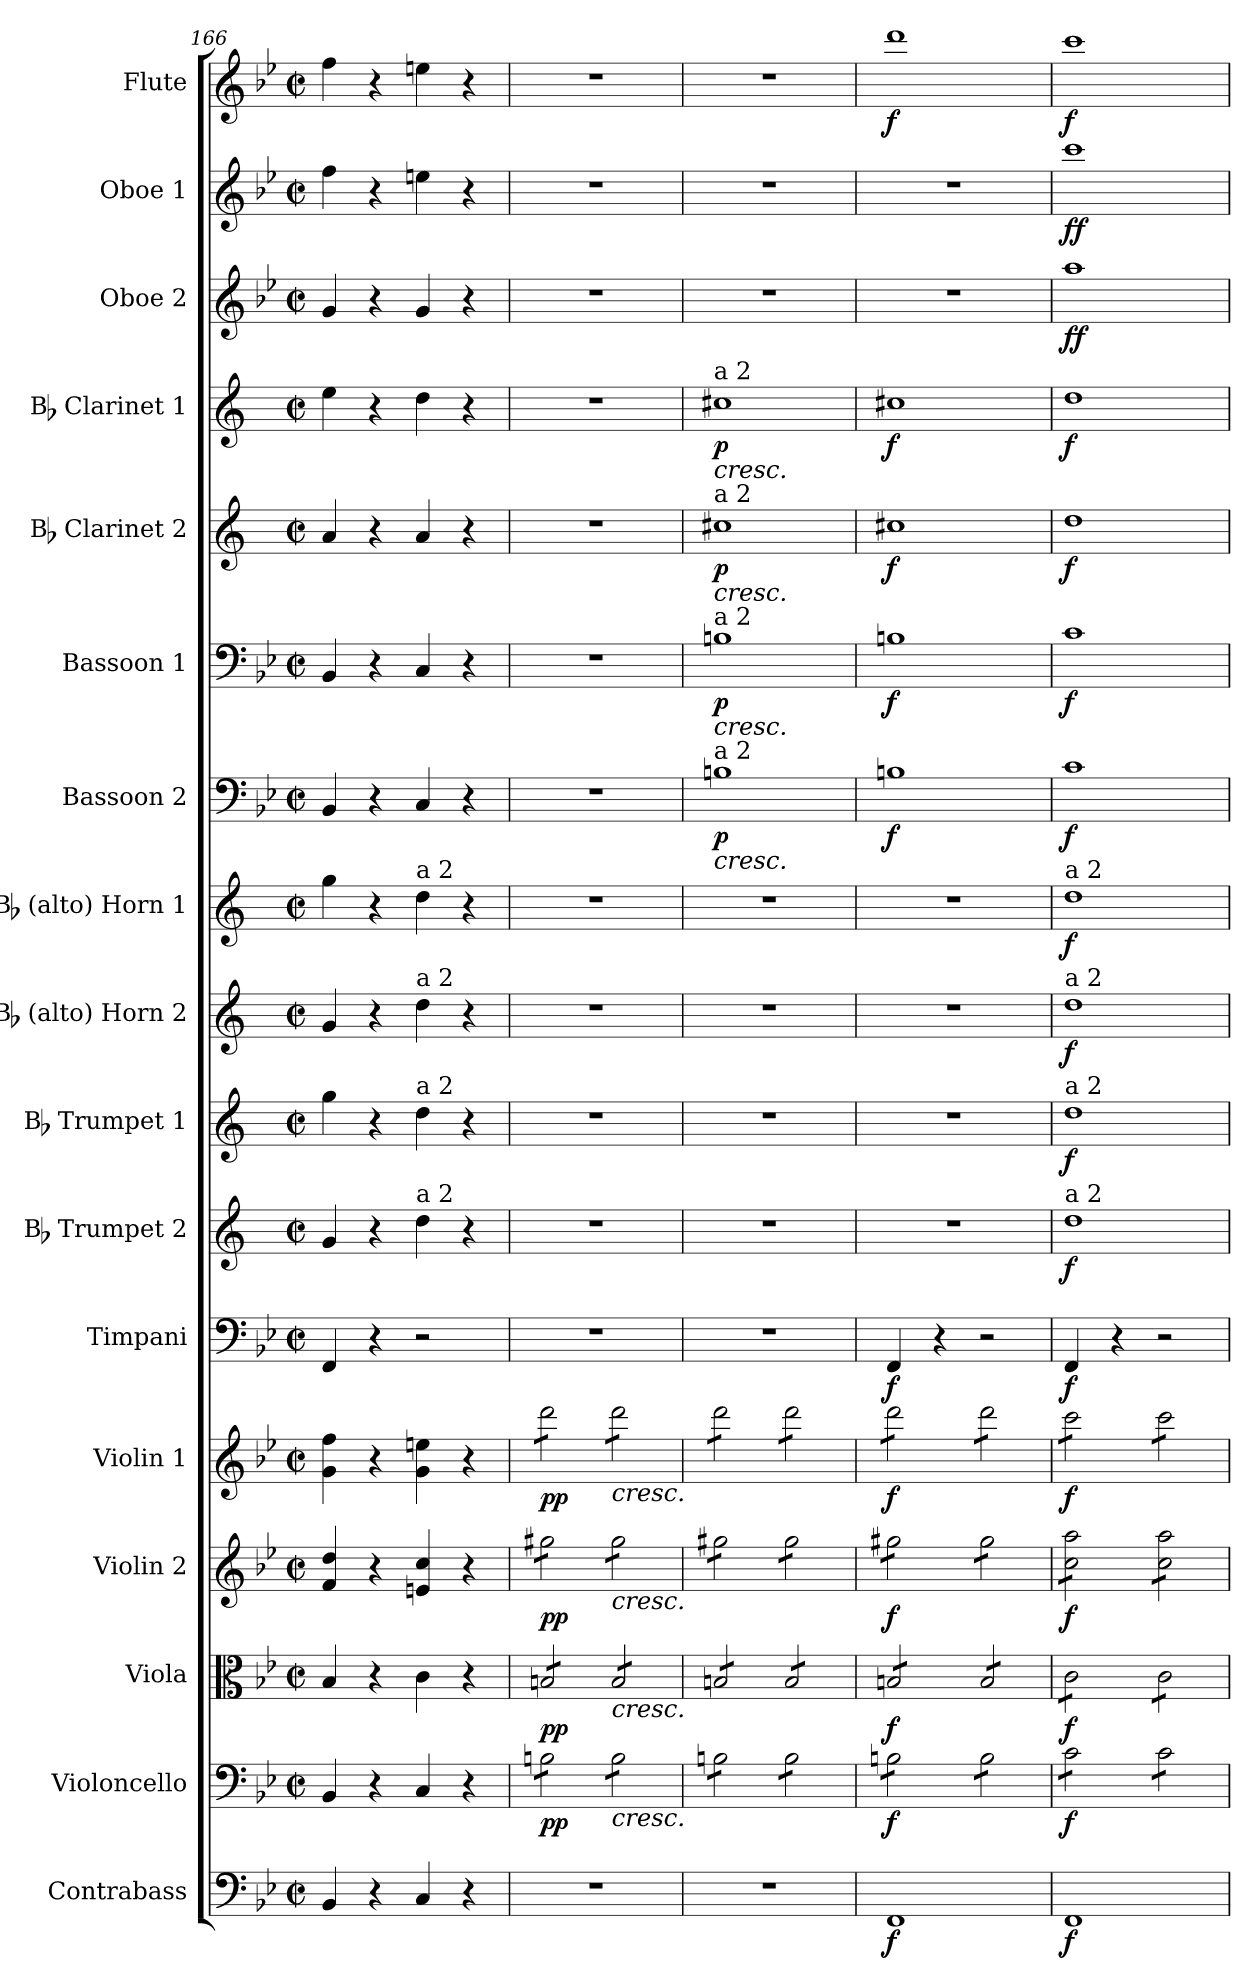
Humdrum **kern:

**kern	**dynam	**kern	**dynam	**kern	**dynam	**kern	**dynam	**kern	**dynam	**kern	**dynam	**kern	**dynam	**kern	**dynam	**kern	**dynam	**kern	**dynam	**kern	**dynam	**kern	**dynam	**kern	**dynam	**kern	**dynam	**kern	**dynam	**kern	**dynam	**kern	**dynam
*part17	*part17	*part16	*part16	*part15	*part15	*part14	*part14	*part13	*part13	*part12	*part12	*part11	*part11	*part10	*part10	*part9	*part9	*part8	*part8	*part7	*part7	*part6	*part6	*part5	*part5	*part4	*part4	*part3	*part3	*part2	*part2	*part1	*part1
*staff17	*staff17	*staff16	*staff16	*staff15	*staff15	*staff14	*staff14	*staff13	*staff13	*staff12	*staff12	*staff11	*staff11	*staff10	*staff10	*staff9	*staff9	*staff8	*staff8	*staff7	*staff7	*staff6	*staff6	*staff5	*staff5	*staff4	*staff4	*staff3	*staff3	*staff2	*staff2	*staff1	*staff1
*I"Contrabass	*	*I"Violoncello	*	*I"Viola	*	*I"Violin 2	*	*I"Violin 1	*	*I"Timpani	*	*I"Bb Trumpet 2	*	*I"Bb Trumpet 1	*	*I"Bb (alto) Horn 2	*	*I"Bb (alto) Horn 1	*	*I"Bassoon 2	*	*I"Bassoon 1	*	*I"Bb Clarinet 2	*	*I"Bb Clarinet 1	*	*I"Oboe 2	*	*I"Oboe 1	*	*I"Flute	*
*I'Cb	*	*I'Vc	*	*I'Vla	*	*I'Vln 2	*	*I'Vln 1	*	*I'Timp	*	*I'Tpt 2	*	*I'Tpt 1	*	*I'Hn 2	*	*I'Hn 1	*	*I'Bsn 2	*	*I'Bsn 1	*	*I'Cl 2	*	*I'Cl 1	*	*I'Ob 2	*	*I'Ob 1	*	*I'Fl	*
*clefF4	*	*clefF4	*	*clefC3	*	*clefG2	*	*clefG2	*	*clefF4	*	*clefG2	*	*clefG2	*	*clefG2	*	*clefG2	*	*clefF4	*	*clefF4	*	*clefG2	*	*clefG2	*	*clefG2	*	*clefG2	*	*clefG2	*
*ITrd7c12	*	*	*	*	*	*	*	*	*	*	*	*ITrd1c2	*	*ITrd1c2	*	*ITrd1c2	*	*ITrd1c2	*	*	*	*	*	*ITrd1c2	*	*ITrd1c2	*	*	*	*	*	*	*
*k[b-e-]	*	*k[b-e-]	*	*k[b-e-]	*	*k[b-e-]	*	*k[b-e-]	*	*k[b-e-]	*	*k[b-e-]	*	*k[b-e-]	*	*k[b-e-]	*	*k[b-e-]	*	*k[b-e-]	*	*k[b-e-]	*	*k[b-e-]	*	*k[b-e-]	*	*k[b-e-]	*	*k[b-e-]	*	*k[b-e-]	*
*M2/2	*	*M2/2	*	*M2/2	*	*M2/2	*	*M2/2	*	*M2/2	*	*M2/2	*	*M2/2	*	*M2/2	*	*M2/2	*	*M2/2	*	*M2/2	*	*M2/2	*	*M2/2	*	*M2/2	*	*M2/2	*	*M2/2	*
*met(c|)	*	*met(c|)	*	*met(c|)	*	*met(c|)	*	*met(c|)	*	*met(c|)	*	*met(c|)	*	*met(c|)	*	*met(c|)	*	*met(c|)	*	*met(c|)	*	*met(c|)	*	*met(c|)	*	*met(c|)	*	*met(c|)	*	*met(c|)	*	*met(c|)	*
=166	=166	=166	=166	=166	=166	=166	=166	=166	=166	=166	=166	=166	=166	=166	=166	=166	=166	=166	=166	=166	=166	=166	=166	=166	=166	=166	=166	=166	=166	=166	=166	=166	=166
4BBB-/	.	4BB-/	.	4B-/	.	4f/ 4dd/	.	4g\ 4ff\	.	4FF/	.	4f/	.	4ff\	.	4f/	.	4ff\	.	4BB-/	.	4BB-/	.	4g/	.	4dd\	.	4g/	.	4ff\	.	4ff\	.
4r	.	4r	.	4r	.	4r	.	4r	.	4r	.	4r	.	4r	.	4r	.	4r	.	4r	.	4r	.	4r	.	4r	.	4r	.	4r	.	4r	.
!	!	!	!	!	!	!	!	!	!	!	!	!	!	!	!	!	!	!LO:TX:a:t=a 2	!	!	!	!	!	!	!	!	!	!	!	!	!	!	!
!	!	!	!	!	!	!	!	!	!	!	!	!	!	!	!	!LO:TX:a:t=a 2	!	!	!	!	!	!	!	!	!	!	!	!	!	!	!	!	!
!	!	!	!	!	!	!	!	!	!	!	!	!	!	!LO:TX:a:t=a 2	!	!	!	!	!	!	!	!	!	!	!	!	!	!	!	!	!	!	!
!	!	!	!	!	!	!	!	!	!	!	!	!LO:TX:a:t=a 2	!	!	!	!	!	!	!	!	!	!	!	!	!	!	!	!	!	!	!	!	!
4CC/	.	4C/	.	4c\	.	4en/ 4cc/	.	4g\ 4een\	.	2r	.	4cc\	.	4cc\	.	4cc\	.	4cc\	.	4C/	.	4C/	.	4g/	.	4cc\	.	4g/	.	4een\	.	4een\	.
4r	.	4r	.	4r	.	4r	.	4r	.	.	.	4r	.	4r	.	4r	.	4r	.	4r	.	4r	.	4r	.	4r	.	4r	.	4r	.	4r	.
=167	=167	=167	=167	=167	=167	=167	=167	=167	=167	=167	=167	=167	=167	=167	=167	=167	=167	=167	=167	=167	=167	=167	=167	=167	=167	=167	=167	=167	=167	=167	=167	=167	=167
!	!	!	!LO:DY:b	!	!LO:DY:b	!	!LO:DY:b	!	!LO:DY:b	!	!	!	!	!	!	!	!	!	!	!	!	!	!	!	!	!	!	!	!	!	!	!	!
*	*	*tremolo	*	*	*	*	*	*	*	*	*	*	*	*	*	*	*	*	*	*	*	*	*	*	*	*	*	*	*	*	*	*	*
*	*	*	*	*tremolo	*	*	*	*	*	*	*	*	*	*	*	*	*	*	*	*	*	*	*	*	*	*	*	*	*	*	*	*	*
*	*	*	*	*	*	*tremolo	*	*	*	*	*	*	*	*	*	*	*	*	*	*	*	*	*	*	*	*	*	*	*	*	*	*	*
*	*	*	*	*	*	*	*	*tremolo	*	*	*	*	*	*	*	*	*	*	*	*	*	*	*	*	*	*	*	*	*	*	*	*	*
1r	.	8Bn\L	pp	8Bn/L	pp	8gg#X\L	pp	8ddd\L	pp	1r	.	1r	.	1r	.	1r	.	1r	.	1r	.	1r	.	1r	.	1r	.	1r	.	1r	.	1r	.
.	.	8Bn\	.	8Bn/	.	8gg#X\	.	8ddd\	.	.	.	.	.	.	.	.	.	.	.	.	.	.	.	.	.	.	.	.	.	.	.	.	.
.	.	8Bn\	.	8Bn/	.	8gg#X\	.	8ddd\	.	.	.	.	.	.	.	.	.	.	.	.	.	.	.	.	.	.	.	.	.	.	.	.	.
.	.	8Bn\J	.	8Bn/J	.	8gg#X\J	.	8ddd\J	.	.	.	.	.	.	.	.	.	.	.	.	.	.	.	.	.	.	.	.	.	.	.	.	.
!	!	!	!	!	!	!	!	!LO:TX:b:i:t=cresc.	!	!	!	!	!	!	!	!	!	!	!	!	!	!	!	!	!	!	!	!	!	!	!	!	!
!	!	!	!	!	!	!LO:TX:b:i:t=cresc.	!	!	!	!	!	!	!	!	!	!	!	!	!	!	!	!	!	!	!	!	!	!	!	!	!	!	!
!	!	!	!	!LO:TX:b:i:t=cresc.	!	!	!	!	!	!	!	!	!	!	!	!	!	!	!	!	!	!	!	!	!	!	!	!	!	!	!	!	!
!	!	!LO:TX:b:i:t=cresc.	!	!	!	!	!	!	!	!	!	!	!	!	!	!	!	!	!	!	!	!	!	!	!	!	!	!	!	!	!	!	!
.	.	8B\L	.	8B/L	.	8gg#\L	.	8ddd\L	.	.	.	.	.	.	.	.	.	.	.	.	.	.	.	.	.	.	.	.	.	.	.	.	.
.	.	8B\	.	8B/	.	8gg#\	.	8ddd\	.	.	.	.	.	.	.	.	.	.	.	.	.	.	.	.	.	.	.	.	.	.	.	.	.
.	.	8B\	.	8B/	.	8gg#\	.	8ddd\	.	.	.	.	.	.	.	.	.	.	.	.	.	.	.	.	.	.	.	.	.	.	.	.	.
.	.	8B\J	.	8B/J	.	8gg#\J	.	8ddd\J	.	.	.	.	.	.	.	.	.	.	.	.	.	.	.	.	.	.	.	.	.	.	.	.	.
=168	=168	=168	=168	=168	=168	=168	=168	=168	=168	=168	=168	=168	=168	=168	=168	=168	=168	=168	=168	=168	=168	=168	=168	=168	=168	=168	=168	=168	=168	=168	=168	=168	=168
!	!	!	!	!	!	!	!	!	!	!	!	!	!	!	!	!	!	!	!	!	!	!	!	!	!	!LO:TX:a:t=a 2	!	!	!	!	!	!	!
!	!	!	!	!	!	!	!	!	!	!	!	!	!	!	!	!	!	!	!	!	!	!	!	!	!	!LO:TX:b:i:t=cresc.	!	!	!	!	!	!	!
!	!	!	!	!	!	!	!	!	!	!	!	!	!	!	!	!	!	!	!	!	!	!	!	!LO:TX:a:t=a 2	!	!	!	!	!	!	!	!	!
!	!	!	!	!	!	!	!	!	!	!	!	!	!	!	!	!	!	!	!	!	!	!	!	!LO:TX:b:i:t=cresc.	!	!	!	!	!	!	!	!	!
!	!	!	!	!	!	!	!	!	!	!	!	!	!	!	!	!	!	!	!	!	!	!LO:TX:a:t=a 2	!	!	!	!	!	!	!	!	!	!	!
!	!	!	!	!	!	!	!	!	!	!	!	!	!	!	!	!	!	!	!	!	!	!LO:TX:b:i:t=cresc.	!	!	!	!	!	!	!	!	!	!	!
!	!	!	!	!	!	!	!	!	!	!	!	!	!	!	!	!	!	!	!	!LO:TX:a:t=a 2	!	!	!	!	!	!	!	!	!	!	!	!	!
!	!	!	!	!	!	!	!	!	!	!	!	!	!	!	!	!	!	!	!	!LO:TX:b:i:t=cresc.	!	!	!	!	!	!	!	!	!	!	!	!	!
!	!	!	!	!	!	!	!	!	!	!	!	!	!	!	!	!	!	!	!	!	!LO:DY:b	!	!LO:DY:b	!	!LO:DY:b	!	!LO:DY:b	!	!	!	!	!	!
1r	.	8Bn\L	.	8Bn/L	.	8gg#X\L	.	8ddd\L	.	1r	.	1r	.	1r	.	1r	.	1r	.	1Bn	p	1Bn	p	1bn	p	1bn	p	1r	.	1r	.	1r	.
.	.	8Bn\	.	8Bn/	.	8gg#X\	.	8ddd\	.	.	.	.	.	.	.	.	.	.	.	.	.	.	.	.	.	.	.	.	.	.	.	.	.
.	.	8Bn\	.	8Bn/	.	8gg#X\	.	8ddd\	.	.	.	.	.	.	.	.	.	.	.	.	.	.	.	.	.	.	.	.	.	.	.	.	.
.	.	8Bn\J	.	8Bn/J	.	8gg#X\J	.	8ddd\J	.	.	.	.	.	.	.	.	.	.	.	.	.	.	.	.	.	.	.	.	.	.	.	.	.
.	.	8B\L	.	8B/L	.	8gg#\L	.	8ddd\L	.	.	.	.	.	.	.	.	.	.	.	.	.	.	.	.	.	.	.	.	.	.	.	.	.
.	.	8B\	.	8B/	.	8gg#\	.	8ddd\	.	.	.	.	.	.	.	.	.	.	.	.	.	.	.	.	.	.	.	.	.	.	.	.	.
.	.	8B\	.	8B/	.	8gg#\	.	8ddd\	.	.	.	.	.	.	.	.	.	.	.	.	.	.	.	.	.	.	.	.	.	.	.	.	.
.	.	8B\J	.	8B/J	.	8gg#\J	.	8ddd\J	.	.	.	.	.	.	.	.	.	.	.	.	.	.	.	.	.	.	.	.	.	.	.	.	.
=169	=169	=169	=169	=169	=169	=169	=169	=169	=169	=169	=169	=169	=169	=169	=169	=169	=169	=169	=169	=169	=169	=169	=169	=169	=169	=169	=169	=169	=169	=169	=169	=169	=169
!	!LO:DY:b	!	!LO:DY:b	!	!LO:DY:b	!	!LO:DY:b	!	!LO:DY:b	!	!LO:DY:b	!	!	!	!	!	!	!	!	!	!LO:DY:b	!	!LO:DY:b	!	!LO:DY:b	!	!LO:DY:b	!	!	!	!	!	!LO:DY:b
1FFF	f	8Bn\L	f	8Bn/L	f	8gg#X\L	f	8ddd\L	f	4FF/	f	1r	.	1r	.	1r	.	1r	.	1Bn	f	1Bn	f	1bn	f	1bn	f	1r	.	1r	.	1ddd	f
.	.	8Bn\	.	8Bn/	.	8gg#X\	.	8ddd\	.	.	.	.	.	.	.	.	.	.	.	.	.	.	.	.	.	.	.	.	.	.	.	.	.
.	.	8Bn\	.	8Bn/	.	8gg#X\	.	8ddd\	.	4r	.	.	.	.	.	.	.	.	.	.	.	.	.	.	.	.	.	.	.	.	.	.	.
.	.	8Bn\J	.	8Bn/J	.	8gg#X\J	.	8ddd\J	.	.	.	.	.	.	.	.	.	.	.	.	.	.	.	.	.	.	.	.	.	.	.	.	.
.	.	8B\L	.	8B/L	.	8gg#\L	.	8ddd\L	.	2r	.	.	.	.	.	.	.	.	.	.	.	.	.	.	.	.	.	.	.	.	.	.	.
.	.	8B\	.	8B/	.	8gg#\	.	8ddd\	.	.	.	.	.	.	.	.	.	.	.	.	.	.	.	.	.	.	.	.	.	.	.	.	.
.	.	8B\	.	8B/	.	8gg#\	.	8ddd\	.	.	.	.	.	.	.	.	.	.	.	.	.	.	.	.	.	.	.	.	.	.	.	.	.
.	.	8B\J	.	8B/J	.	8gg#\J	.	8ddd\J	.	.	.	.	.	.	.	.	.	.	.	.	.	.	.	.	.	.	.	.	.	.	.	.	.
=170	=170	=170	=170	=170	=170	=170	=170	=170	=170	=170	=170	=170	=170	=170	=170	=170	=170	=170	=170	=170	=170	=170	=170	=170	=170	=170	=170	=170	=170	=170	=170	=170	=170
!	!	!	!	!	!	!	!	!	!	!	!	!	!	!	!	!	!	!LO:TX:a:t=a 2	!	!	!	!	!	!	!	!	!	!	!	!	!	!	!
!	!	!	!	!	!	!	!	!	!	!	!	!	!	!	!	!LO:TX:a:t=a 2	!	!	!	!	!	!	!	!	!	!	!	!	!	!	!	!	!
!	!	!	!	!	!	!	!	!	!	!	!	!	!	!LO:TX:a:t=a 2	!	!	!	!	!	!	!	!	!	!	!	!	!	!	!	!	!	!	!
!	!	!	!	!	!	!	!	!	!	!	!	!LO:TX:a:t=a 2	!	!	!	!	!	!	!	!	!	!	!	!	!	!	!	!	!	!	!	!	!
!	!LO:DY:b	!	!LO:DY:b	!	!LO:DY:b	!	!LO:DY:b	!	!LO:DY:b	!	!LO:DY:b	!	!LO:DY:b	!	!LO:DY:b	!	!LO:DY:b	!	!LO:DY:b	!	!LO:DY:b	!	!LO:DY:b	!	!LO:DY:b	!	!LO:DY:b	!	!LO:DY:b	!	!	!	!
!	!	!	!	!	!	!	!	!	!	!	!	!	!	!	!	!	!	!	!	!	!	!	!	!	!	!	!	!	!LO:DY:n=1:b	!	!LO:DY:b	!	!
!	!	!	!	!	!	!	!	!	!	!	!	!	!	!	!	!	!	!	!	!	!	!	!	!	!	!	!	!	!	!	!LO:DY:n=1:b	!	!LO:DY:b
1FFF	f	8c\L	f	8c\L	f	8cc\ 8aa\L	f	8ccc\L	f	4FF/	f	1cc	f	1cc	f	1cc	f	1cc	f	1c	f	1c	f	1cc	f	1cc	f	1aa	f f	1ccc	f f	1ccc	f
.	.	8c\	.	8c\	.	8cc\ 8aa\	.	8ccc\	.	.	.	.	.	.	.	.	.	.	.	.	.	.	.	.	.	.	.	.	.	.	.	.	.
.	.	8c\	.	8c\	.	8cc\ 8aa\	.	8ccc\	.	4r	.	.	.	.	.	.	.	.	.	.	.	.	.	.	.	.	.	.	.	.	.	.	.
.	.	8c\J	.	8c\J	.	8cc\ 8aa\J	.	8ccc\J	.	.	.	.	.	.	.	.	.	.	.	.	.	.	.	.	.	.	.	.	.	.	.	.	.
.	.	8c\L	.	8c\L	.	8cc\ 8aa\L	.	8ccc\L	.	2r	.	.	.	.	.	.	.	.	.	.	.	.	.	.	.	.	.	.	.	.	.	.	.
.	.	8c\	.	8c\	.	8cc\ 8aa\	.	8ccc\	.	.	.	.	.	.	.	.	.	.	.	.	.	.	.	.	.	.	.	.	.	.	.	.	.
.	.	8c\	.	8c\	.	8cc\ 8aa\	.	8ccc\	.	.	.	.	.	.	.	.	.	.	.	.	.	.	.	.	.	.	.	.	.	.	.	.	.
.	.	8c\J	.	8c\J	.	8cc\ 8aa\J	.	8ccc\J	.	.	.	.	.	.	.	.	.	.	.	.	.	.	.	.	.	.	.	.	.	.	.	.	.
*	*	*	*	*	*	*	*	*Xtremolo	*	*	*	*	*	*	*	*	*	*	*	*	*	*	*	*	*	*	*	*	*	*	*	*	*
*	*	*	*	*	*	*Xtremolo	*	*	*	*	*	*	*	*	*	*	*	*	*	*	*	*	*	*	*	*	*	*	*	*	*	*	*
*	*	*	*	*Xtremolo	*	*	*	*	*	*	*	*	*	*	*	*	*	*	*	*	*	*	*	*	*	*	*	*	*	*	*	*	*
*	*	*Xtremolo	*	*	*	*	*	*	*	*	*	*	*	*	*	*	*	*	*	*	*	*	*	*	*	*	*	*	*	*	*	*	*
=	=	=	=	=	=	=	=	=	=	=	=	=	=	=	=	=	=	=	=	=	=	=	=	=	=	=	=	=	=	=	=	=	=
*-	*-	*-	*-	*-	*-	*-	*-	*-	*-	*-	*-	*-	*-	*-	*-	*-	*-	*-	*-	*-	*-	*-	*-	*-	*-	*-	*-	*-	*-	*-	*-	*-	*-
